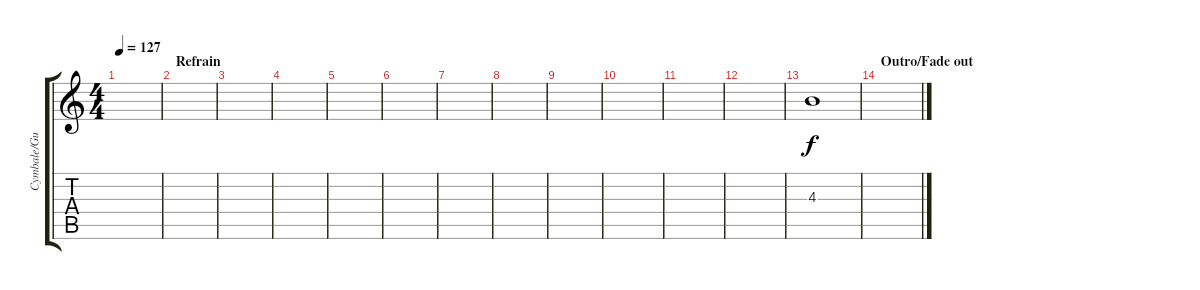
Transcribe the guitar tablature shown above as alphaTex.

\track ("Cymbale/Guitare solo" "Cymbale/Gu") {instrument distortionguitar}
\staff {score tabs}
\tuning (E4 B3 G3 D3 A2 E2) {hide}
\ts (4 4)
\tempo 127
\clef g2
\ks c
|
\section ("" "Refrain")
|
|
|
|
|
|
|
|
|
|
|
4.3.1{instrument reversecymbal} |
\section ("" "Outro/Fade out")
